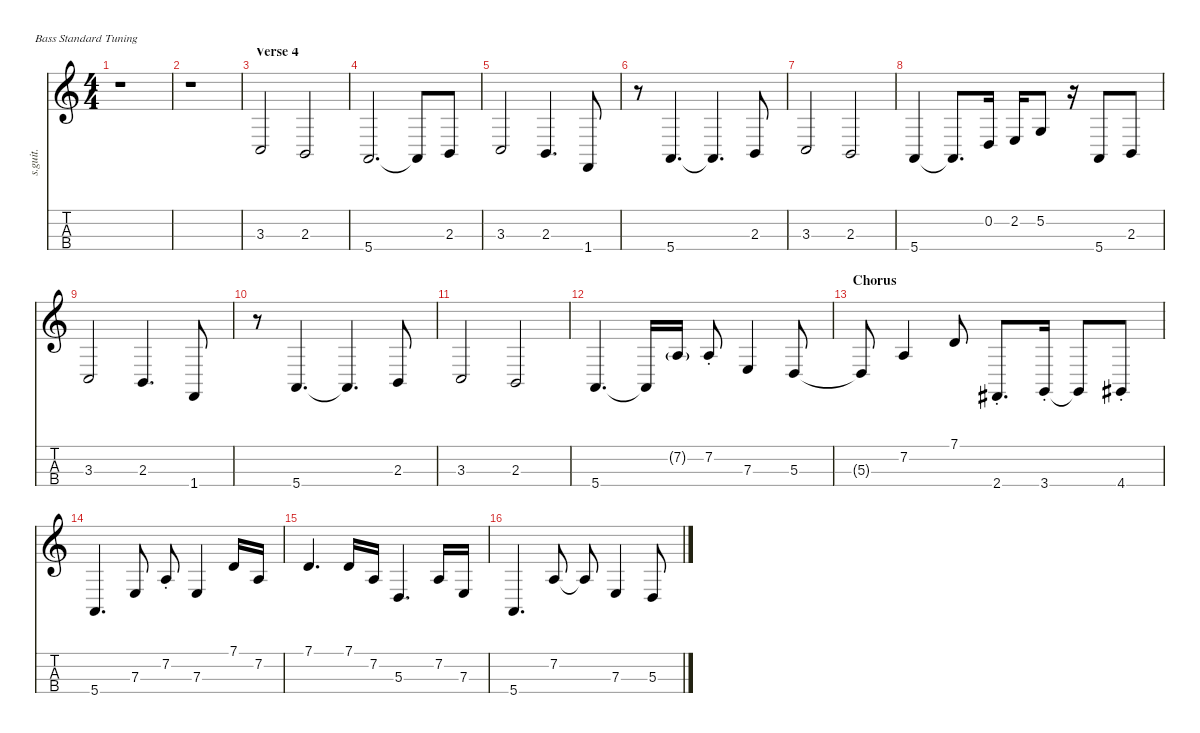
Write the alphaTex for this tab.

\defaultSystemsLayout 4
\hideDynamics
\bracketExtendMode nobrackets
\track ("John Paul Jones - Bass" "s.guit.") {instrument electricbassfinger}
\staff {score tabs}
\tuning (G2 D2 A1 E1)
\ts (4 4)
\tempo (84 hide)
\clef g2
\ks c
r.1{dy mp} |
r.1 |
\section ("" "Verse 4")
\tempo (85 hide)
3.3.2{lyrics (0 "") lyrics (1 "") lyrics (2 "") lyrics (3 "") lyrics (4 "")} 2.3.2{lyrics (0 "") lyrics (1 "") lyrics (2 "") lyrics (3 "") lyrics (4 "")} |
5.4.2{d lyrics (0 "") lyrics (1 "") lyrics (2 "") lyrics (3 "") lyrics (4 "")} 5.4{t}.8{lyrics (0 "") lyrics (1 "") lyrics (2 "") lyrics (3 "") lyrics (4 "")} 2.3.8{lyrics (0 "") lyrics (1 "") lyrics (2 "") lyrics (3 "") lyrics (4 "")} |
3.3.2{lyrics (0 "") lyrics (1 "") lyrics (2 "") lyrics (3 "") lyrics (4 "")} 2.3.4{d lyrics (0 "") lyrics (1 "") lyrics (2 "") lyrics (3 "") lyrics (4 "")} 1.4.8{lyrics (0 "") lyrics (1 "") lyrics (2 "") lyrics (3 "") lyrics (4 "")} |
r.8 5.4.4{d lyrics (0 "") lyrics (1 "") lyrics (2 "") lyrics (3 "") lyrics (4 "")} 5.4{t}.4{d lyrics (0 "") lyrics (1 "") lyrics (2 "") lyrics (3 "") lyrics (4 "")} 2.3.8{lyrics (0 "") lyrics (1 "") lyrics (2 "") lyrics (3 "") lyrics (4 "")} |
3.3.2{lyrics (0 "") lyrics (1 "") lyrics (2 "") lyrics (3 "") lyrics (4 "")} 2.3.2{lyrics (0 "") lyrics (1 "") lyrics (2 "") lyrics (3 "") lyrics (4 "")} |
5.4.4{lyrics (0 "") lyrics (1 "") lyrics (2 "") lyrics (3 "") lyrics (4 "")} 5.4{t}.8{d lyrics (0 "") lyrics (1 "") lyrics (2 "") lyrics (3 "") lyrics (4 "")} 0.2.16{lyrics (0 "") lyrics (1 "") lyrics (2 "") lyrics (3 "") lyrics (4 "")} 2.2.16{lyrics (0 "") lyrics (1 "") lyrics (2 "") lyrics (3 "") lyrics (4 "")} 5.2.8{lyrics (0 "") lyrics (1 "") lyrics (2 "") lyrics (3 "") lyrics (4 "")} r.16 5.4.8{lyrics (0 "") lyrics (1 "") lyrics (2 "") lyrics (3 "") lyrics (4 "")} 2.3.8{lyrics (0 "") lyrics (1 "") lyrics (2 "") lyrics (3 "") lyrics (4 "")} |
3.3.2{lyrics (0 "") lyrics (1 "") lyrics (2 "") lyrics (3 "") lyrics (4 "")} 2.3.4{d lyrics (0 "") lyrics (1 "") lyrics (2 "") lyrics (3 "") lyrics (4 "")} 1.4.8{lyrics (0 "") lyrics (1 "") lyrics (2 "") lyrics (3 "") lyrics (4 "")} |
r.8 5.4.4{d lyrics (0 "") lyrics (1 "") lyrics (2 "") lyrics (3 "") lyrics (4 "")} 5.4{t}.4{d lyrics (0 "") lyrics (1 "") lyrics (2 "") lyrics (3 "") lyrics (4 "")} 2.3.8{lyrics (0 "") lyrics (1 "") lyrics (2 "") lyrics (3 "") lyrics (4 "")} |
3.3.2{lyrics (0 "") lyrics (1 "") lyrics (2 "") lyrics (3 "") lyrics (4 "")} 2.3.2{lyrics (0 "") lyrics (1 "") lyrics (2 "") lyrics (3 "") lyrics (4 "")} |
\tempo (87 hide)
5.4.4{d lyrics (0 "") lyrics (1 "") lyrics (2 "") lyrics (3 "") lyrics (4 "")} 5.4{t}.16{lyrics (0 "") lyrics (1 "") lyrics (2 "") lyrics (3 "") lyrics (4 "")} 7.2{g}.16{lyrics (0 "") lyrics (1 "") lyrics (2 "") lyrics (3 "") lyrics (4 "")} 7.2{st}.8{lyrics (0 "") lyrics (1 "") lyrics (2 "") lyrics (3 "") lyrics (4 "")} 7.3.4{lyrics (0 "") lyrics (1 "") lyrics (2 "") lyrics (3 "") lyrics (4 "")} 5.3.8{lyrics (0 "") lyrics (1 "") lyrics (2 "") lyrics (3 "") lyrics (4 "")} |
\section ("" "Chorus")
5.3{t}.8{lyrics (0 "") lyrics (1 "") lyrics (2 "") lyrics (3 "") lyrics (4 "")} 7.2.4{lyrics (0 "") lyrics (1 "") lyrics (2 "") lyrics (3 "") lyrics (4 "")} 7.1.8{lyrics (0 "") lyrics (1 "") lyrics (2 "") lyrics (3 "") lyrics (4 "")} 2.4{st acc #}.8{d lyrics (0 "") lyrics (1 "") lyrics (2 "") lyrics (3 "") lyrics (4 "")} 3.4{st}.16{lyrics (0 "") lyrics (1 "") lyrics (2 "") lyrics (3 "") lyrics (4 "")} 3.4{t}.8{lyrics (0 "") lyrics (1 "") lyrics (2 "") lyrics (3 "") lyrics (4 "")} 4.4{st acc #}.8{lyrics (0 "") lyrics (1 "") lyrics (2 "") lyrics (3 "") lyrics (4 "")} |
5.4.4{d lyrics (0 "") lyrics (1 "") lyrics (2 "") lyrics (3 "") lyrics (4 "")} 7.3.8{lyrics (0 "") lyrics (1 "") lyrics (2 "") lyrics (3 "") lyrics (4 "") dy f} 7.2{st}.8{lyrics (0 "") lyrics (1 "") lyrics (2 "") lyrics (3 "") lyrics (4 "")} 7.3.4{lyrics (0 "") lyrics (1 "") lyrics (2 "") lyrics (3 "") lyrics (4 "")} 7.1.16{lyrics (0 "") lyrics (1 "") lyrics (2 "") lyrics (3 "") lyrics (4 "") dy mp} 7.2.16{lyrics (0 "") lyrics (1 "") lyrics (2 "") lyrics (3 "") lyrics (4 "")} |
7.1.4{d lyrics (0 "") lyrics (1 "") lyrics (2 "") lyrics (3 "") lyrics (4 "")} 7.1.16{lyrics (0 "") lyrics (1 "") lyrics (2 "") lyrics (3 "") lyrics (4 "")} 7.2.16{lyrics (0 "") lyrics (1 "") lyrics (2 "") lyrics (3 "") lyrics (4 "")} 5.3.4{d lyrics (0 "") lyrics (1 "") lyrics (2 "") lyrics (3 "") lyrics (4 "")} 7.2.16{lyrics (0 "") lyrics (1 "") lyrics (2 "") lyrics (3 "") lyrics (4 "")} 7.3.16{lyrics (0 "") lyrics (1 "") lyrics (2 "") lyrics (3 "") lyrics (4 "")} |
5.4.4{d lyrics (0 "") lyrics (1 "") lyrics (2 "") lyrics (3 "") lyrics (4 "")} 7.2.8{lyrics (0 "") lyrics (1 "") lyrics (2 "") lyrics (3 "") lyrics (4 "")} 7.2{t}.8{lyrics (0 "") lyrics (1 "") lyrics (2 "") lyrics (3 "") lyrics (4 "")} 7.3.4{lyrics (0 "") lyrics (1 "") lyrics (2 "") lyrics (3 "") lyrics (4 "")} 5.3.8{lyrics (0 "") lyrics (1 "") lyrics (2 "") lyrics (3 "") lyrics (4 "")}
